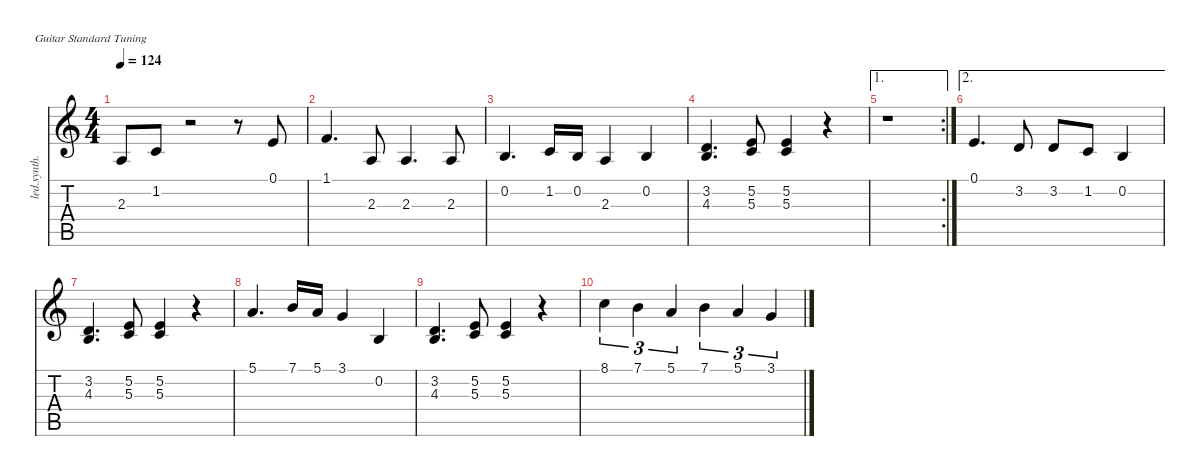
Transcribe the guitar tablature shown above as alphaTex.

\defaultSystemsLayout 4
\hideDynamics
\bracketExtendMode nobrackets
\otherSystemsTrackNameOrientation horizontal
\track ("Vocal" "led.synth.") {instrument lead5charang}
\staff {score tabs}
\tuning (E4 B3 G3 D3 A2 E2)
\ts (4 4)
\tempo 124
\clef g2
\ks c
2.3.8{dy f} 1.2.8 r.2 r.8 0.1.8 |
1.1.4{d} 2.3.8 2.3.4{d} 2.3.8 |
0.2.4{d} 1.2.16 0.2.16 2.3.4 0.2.4 |
(3.2 4.3).4{d} (5.2 5.3).8 (5.2 5.3).4 r.4 |
\ae 1
\rc 2
r.1 |
\ae 2
0.1.4{d} 3.2.8 3.2.8 1.2.8 0.2.4 |
(3.2 4.3).4{d} (5.2 5.3).8 (5.2 5.3).4 r.4 |
5.1.4{d} 7.1.16 5.1.16 3.1.4 0.2.4 |
(3.2 4.3).4{d} (5.2 5.3).8 (5.2 5.3).4 r.4 |
8.1.4{tu (3 2)} 7.1.4{tu (3 2)} 5.1.4{tu (3 2)} 7.1.4{tu (3 2)} 5.1.4{tu (3 2)} 3.1.4{tu (3 2)}
